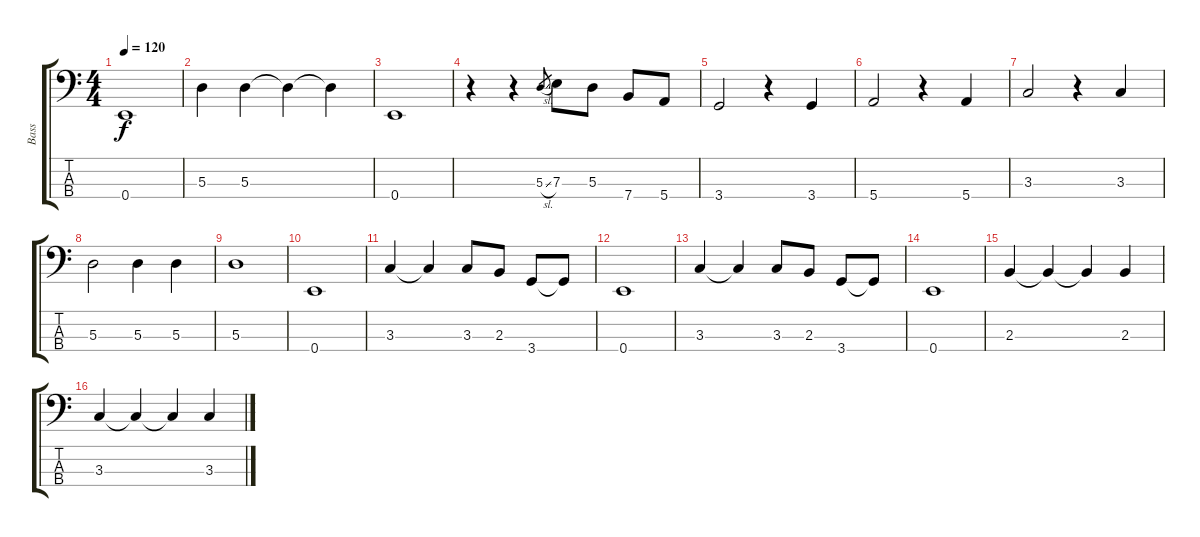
\track ("Bass" "Bass") {instrument electricbassfinger}
\staff {score tabs}
\tuning (G2 D2 A1 E1) {hide}
\ts (4 4)
\tempo 120
\clef f4
\ks c
0.4.1{dy f} |
5.3.4 5.3.4 5.3{t}.4 5.3{t}.4 |
0.4.1 |
r.4 r.4 5.3{sl}.8{gr} 7.3.8 5.3.8 7.4.8 5.4.8 |
3.4.2 r.4 3.4.4 |
5.4.2 r.4 5.4.4 |
3.3.2 r.4 3.3.4 |
5.3.2 5.3.4 5.3.4 |
5.3.1 |
0.4.1 |
3.3.4 3.3{t}.4 3.3.8 2.3.8 3.4.8 3.4{t}.8 |
0.4.1 |
3.3.4 3.3{t}.4 3.3.8 2.3.8 3.4.8 3.4{t}.8 |
0.4.1 |
2.3.4 2.3{t}.4 2.3{t}.4 2.3.4 |
3.3.4 3.3{t}.4 3.3{t}.4 3.3.4
